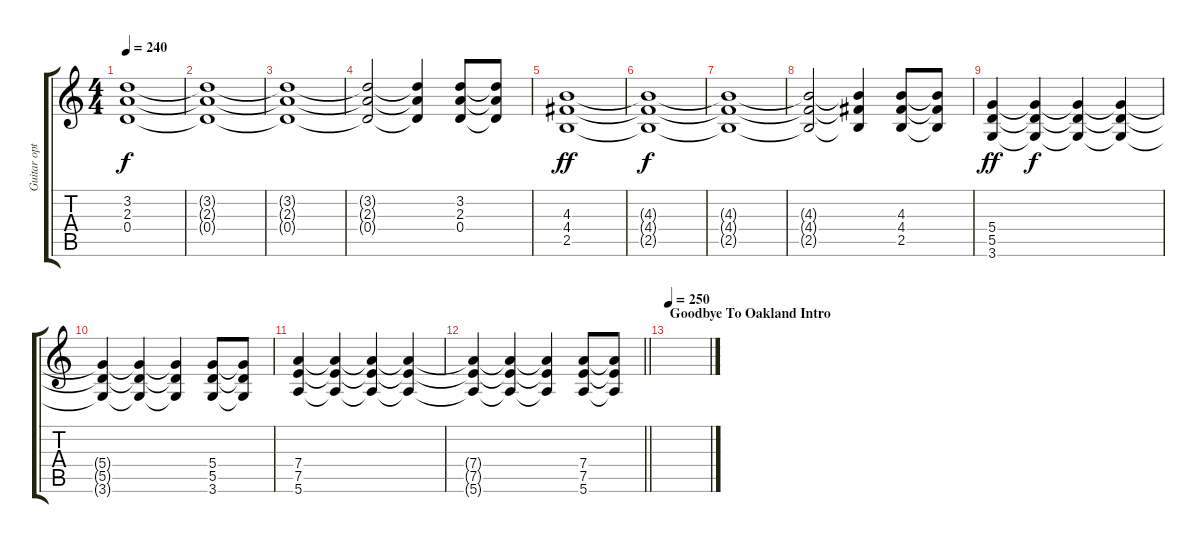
\track ("Guitar optionnal" "Guitar opt") {instrument distortionguitar}
\staff {score tabs}
\tuning (E4 B3 G3 D3 A2 E2) {hide}
\ts (4 4)
\tempo 240
\clef g2
\ks c
(3.2 2.3 0.4).1{dy f volume 16} |
(3.2{t} 2.3{t} 0.4{t}).1 |
(3.2{t} 2.3{t} 0.4{t}).1 |
(3.2{t} 2.3{t} 0.4{t}).2 (3.2{t} 2.3{t} 0.4{t}).4 (3.2 2.3 0.4).8 (3.2{t} 2.3{t} 0.4{t}).8 |
(4.3 4.4 2.5).1{dy ff} |
(4.3{t} 4.4{t} 2.5{t}).1{dy f} |
(4.3{t} 4.4{t} 2.5{t}).1 |
(4.3{t} 4.4{t} 2.5{t}).2 (4.3{t} 4.4{t} 2.5{t}).4 (4.3 4.4 2.5).8 (4.3{t} 4.4{t} 2.5{t}).8 |
(5.4 5.5 3.6).4{dy ff} (5.4{t} 5.5{t} 3.6{t}).4{dy f} (5.4{t} 5.5{t} 3.6{t}).4 (5.4{t} 5.5{t} 3.6{t}).4 |
(5.4{t} 5.5{t} 3.6{t}).4 (5.4{t} 5.5{t} 3.6{t}).4 (5.4{t} 5.5{t} 3.6{t}).4 (5.4 5.5 3.6).8 (5.4{t} 5.5{t} 3.6{t}).8 |
(7.4 7.5 5.6).4 (7.4{t} 7.5{t} 5.6{t}).4 (7.4{t} 7.5{t} 5.6{t}).4 (7.4{t} 7.5{t} 5.6{t}).4 |
\barLineRight lightlight
(7.4{t} 7.5{t} 5.6{t}).4 (7.4{t} 7.5{t} 5.6{t}).4 (7.4{t} 7.5{t} 5.6{t}).4 (7.4 7.5 5.6).8 (7.4{t} 7.5{t} 5.6{t}).8 |
\section ("" "Goodbye To Oakland Intro")
\tempo 250
